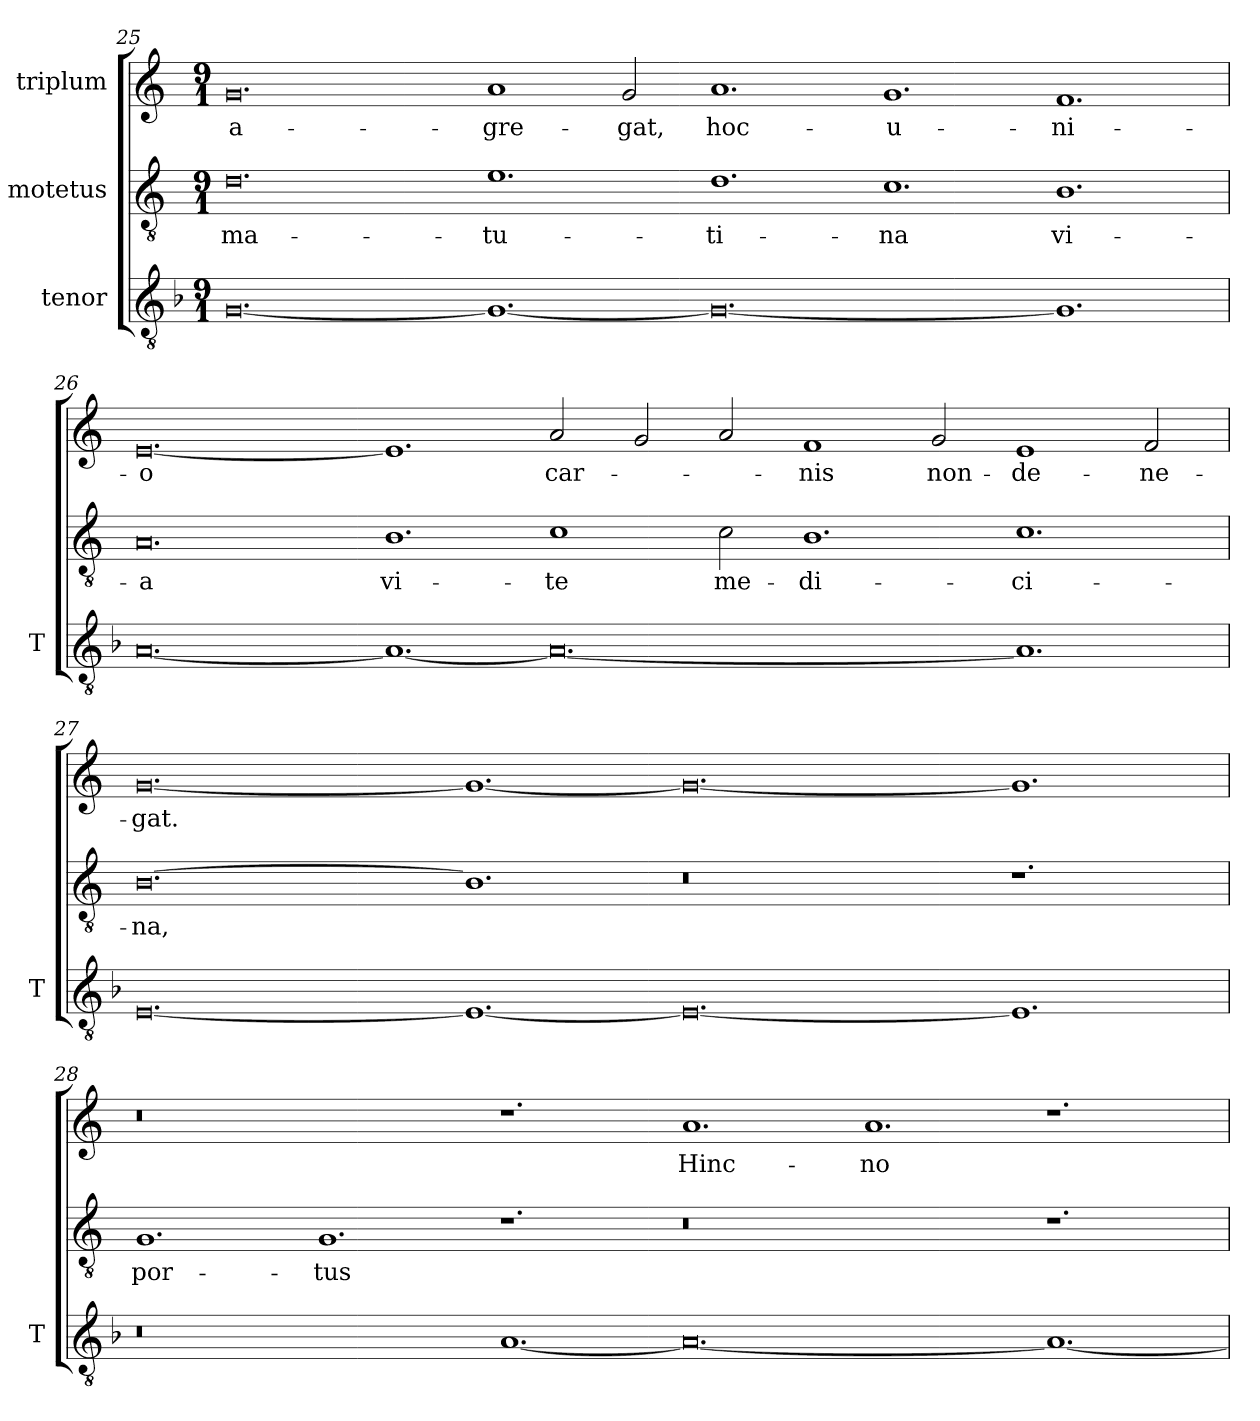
**kern	**kern	**text	**kern	**text
*part3	*part2	*part2	*part1	*part1
*staff3	*staff2	*staff2	*staff1	*staff1
*I"tenor	*I"motetus	*	*I"triplum	*
*I'T	*	*	*	*
!!LO:LB:g=z
*clefGv2	*clefGv2	*	*clefG2	*
*k[b-]	*k[]	*	*k[]	*
*F:	*C:	*	*C:	*
*M9/1	*M9/1	*	*M9/1	*
=25	=25	=25	=25	=25
[0.G/	0.d\	ma-	0.g/	a-
1.G/_	1.e\	-tu-	1a/	-gre-
.	.	.	2g/	-gat,
0.G/_	1.d\	-ti-	1.a/	hoc-
.	1.c\	-na	1.g/	u-
1.G/]	1.B\	vi-	1.f/	-ni-
=26	=26	=26	=26	=26
[0.A/	0.A/	-a	[0.e/	-o
1.A/_	1.B\	vi-	1.e/]	.
0.A/_	1c\	-te	2a/	car-
.	.	.	2g/	.
.	2c\	me-	2a/	.
.	1.B\	-di-	1f/	-nis
.	.	.	2g/	non-
1.A/]	1.c\	-ci-	1e/	de-
.	.	.	2f/	-ne-
=27	=27	=27	=27	=27
[0.E/	[0.B\	-na,	[0.g/	-gat.
1.E/_	1.B\]	.	1.g/_	.
0.E/_	0.r	.	0.g/_	.
1.E/]	1.r	.	1.g/]	.
!!LO:PB:g=z
=28	=28	=28	=28	=28
0.r	1.G/	por-	0.r	.
.	1.G/	-tus-	.	.
[1.A/	1.r	.	1.r	.
0.A/_	0.r	.	1.a/	Hinc-
.	.	.	1.a/	no-
1.A/_	1.r	.	1.r	.
=	=	=	=	=
*-	*-	*-	*-	*-
